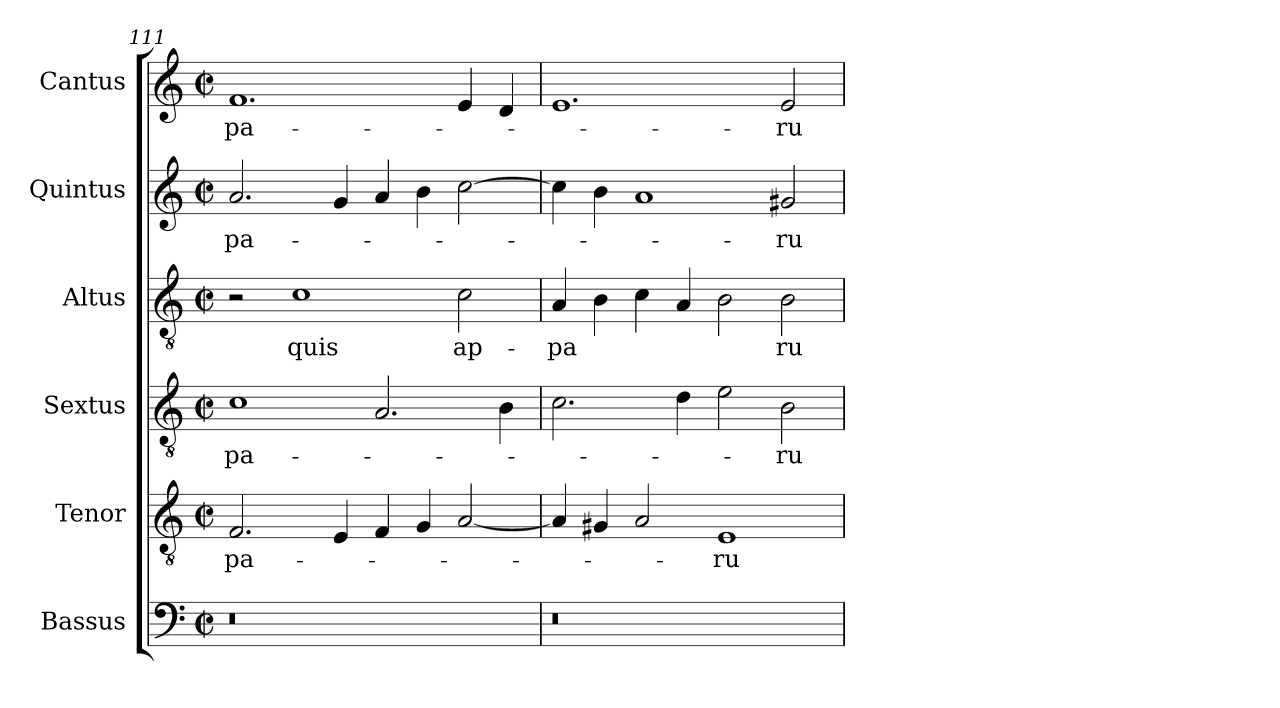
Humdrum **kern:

**kern	**kern	**text	**kern	**text	**kern	**text	**kern	**text	**kern	**text
*part6	*part5	*part5	*part4	*part4	*part3	*part3	*part2	*part2	*part1	*part1
*staff6	*staff5	*staff5	*staff4	*staff4	*staff3	*staff3	*staff2	*staff2	*staff1	*staff1
*I"Bassus	*I"Tenor	*	*I"Sextus	*	*I"Altus	*	*I"Quintus	*	*I"Cantus	*
*clefF4	*clefGv2	*	*clefGv2	*	*clefGv2	*	*clefG2	*	*clefG2	*
*M2/2	*M2/2	*	*M2/2	*	*M2/2	*	*M2/2	*	*M2/2	*
*met(c|)	*met(c|)	*	*met(c|)	*	*met(c|)	*	*met(c|)	*	*met(c|)	*
=111	=111	=111	=111	=111	=111	=111	=111	=111	=111	=111
!	!	!LO:LY:b:cj	!	!LO:LY:b:cj	!	!	!	!LO:LY:b:cj	!	!LO:LY:b:cj
0r	2.F/	-pa-	1c	-pa-	2r	.	2.a/	-pa-	1.f	-pa-
!	!	!	!	!	!	!LO:LY:b:cj	!	!	!	!
.	.	.	.	.	1c	quis	.	.	.	.
.	4E/	.	.	.	.	.	4g/	.	.	.
.	4F/	.	2.A/	.	.	.	4a/	.	.	.
.	4G/	.	.	.	.	.	4b\	.	.	.
!	!	!	!	!	!	!LO:LY:b:cj	!	!	!	!
.	[>2A/	.	.	.	2c\	ap-	[<2cc\	.	4e/	.
.	.	.	4B\	.	.	.	.	.	4d/	.
!!LO:LB:g=z
=112	=112	=112	=112	=112	=112	=112	=112	=112	=112	=112
!	!	!	!	!	!	!LO:LY:b	!	!	!	!
0r	4A/]	.	2.c\	.	4A/	-pa	4cc\]	.	1.e	.
.	4G#/	.	.	.	4B\	.	4b\	.	.	.
.	2A/	.	.	.	4c\	.	1a	.	.	.
.	.	.	4d\	.	4A/	.	.	.	.	.
!	!	!LO:LY:b:cj	!	!	!	!	!	!	!	!
.	1E	-ru	2e\	.	2B\	.	.	.	.	.
!	!	!	!	!LO:LY:b:cj	!	!LO:LY:b:cj	!	!LO:LY:b:cj	!	!LO:LY:b:cj
.	.	.	2B\	-ru-	2B\	ru	2g#/	-ru	2e/	-ru
=	=	=	=	=	=	=	=	=	=	=
*-	*-	*-	*-	*-	*-	*-	*-	*-	*-	*-
